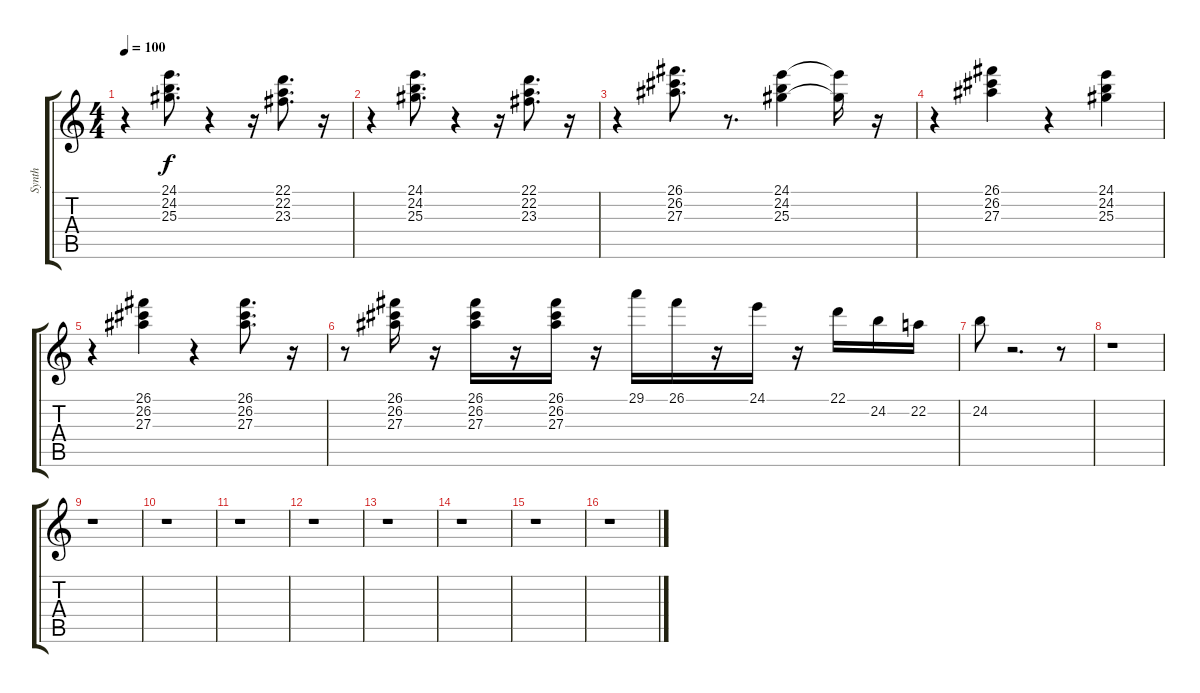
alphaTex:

\track ("Synth" "Synth") {instrument rockorgan}
\staff {score tabs}
\tuning (E4 B3 G3 D3 A2 E2) {hide}
\ts (4 4)
\tempo 100
\clef g2
\ks c
r.4{dy f} (24.1 24.2 25.3).8{d} r.4 r.16 (22.1 22.2 23.3).8{d} r.16 |
r.4 (24.1 24.2 25.3).8{d} r.4 r.16 (22.1 22.2 23.3).8{d} r.16 |
r.4 (26.1 26.2 27.3).8{d} r.8{d} (24.1 24.2 25.3).4 (24.1{t} 25.3{t}).16 r.16 |
r.4 (26.1 26.2 27.3).4 r.4 (24.1 24.2 25.3).4 |
r.4 (26.1 26.2 27.3).4 r.4 (26.1 26.2 27.3).8{d} r.16 |
r.8 (26.1 26.2 27.3).16 r.16 (26.1 26.2 27.3).16 r.16 (26.1 26.2 27.3).16 r.16 29.1.16 26.1.16 r.16 24.1.16 r.16 22.1.16 24.2.16 22.2.16 |
24.2.8 r.2{d} r.8 |
r.1 |
r.1 |
r.1 |
r.1 |
r.1 |
r.1 |
r.1 |
r.1 |
r.1
